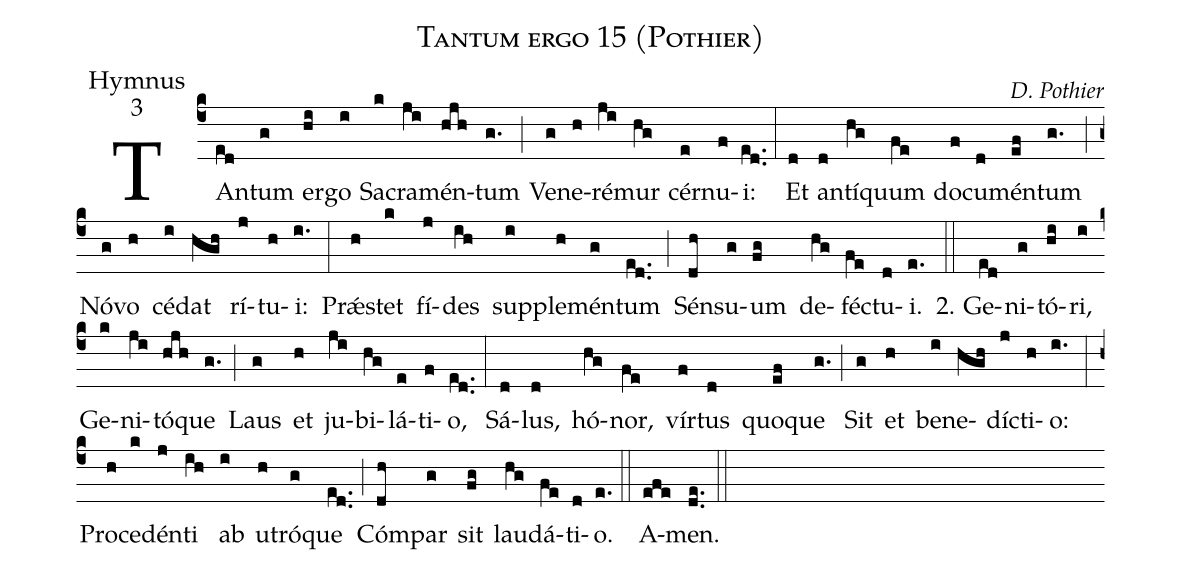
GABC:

name:Tantum ergo 15 (Pothier);
office-part:Hymnus;
mode:3;
commentary:D. Pothier;
%%
(c4)TAn(ed)tum(g) er(hi)go(i) Sa(k)cra(ji)mén(hjh)tum(g.) (;) Ve(g)ne(h)ré(ji)mur(hg) cér(e)nu(f)i:(ed..) (:) Et(d) an(d)tí(hg)quum(fe) do(f)cu(d)mén(ef)tum(g.) (;) Nó(g)vo(h) cé(i)dat(hgh) rí(j)tu(h)i:(i.) (:) Prǽ(h)stet(k) fí(j)des(ih) sup(i)ple(h)mén(g)tum(ed..) (;) Sén(dh)su(g)um(fg) de(hg)féc(fe)tu(d)i.(e.) (::)

2. Ge(ed)ni(g)tó(hi)ri,(i) Ge(k)ni(ji)tó(hjh)que(g.) (;) Laus(g) et(h) ju(ji)bi(hg)lá(e)ti(f)o,(ed..) (:) Sá(d)lus,(d) hó(hg)nor,(fe) vír(f)tus(d) quo(ef)que(g.) (;) Sit(g) et(h) be(i)ne(hgh)díc(j)ti(h)o:(i.) (:) Pro(h)ce(k)dén(j)ti(ih) ab(i) u(h)tró(g)que(ed..) (;) Cóm(dh)par(g) sit(fg) lau(hg)dá(fe)ti(d)o.(e.) (::)
A(efe)men.(de..) (::)
